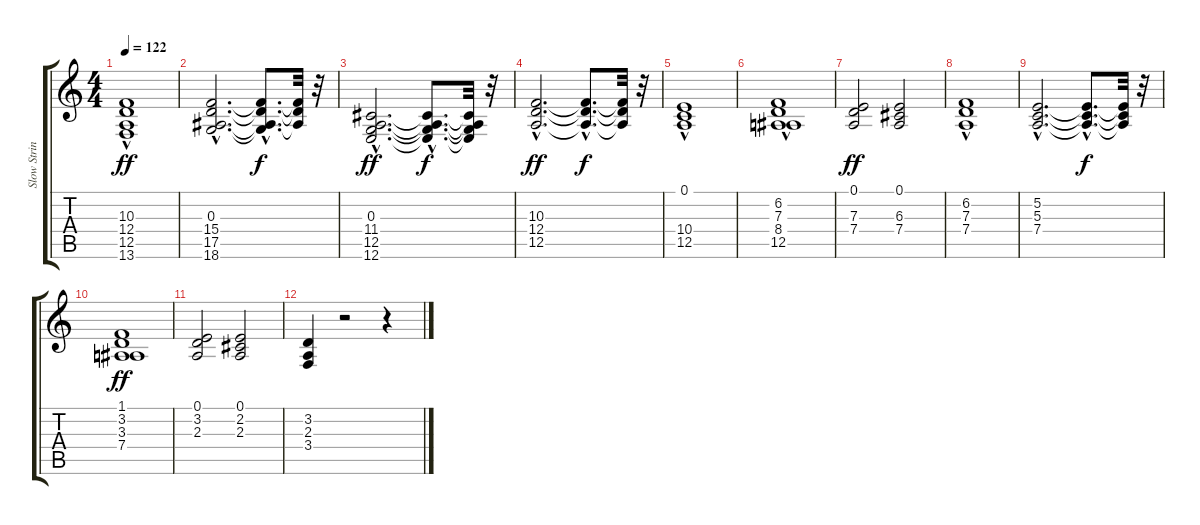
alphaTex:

\track ("Slow Strings" "Slow Strin") {instrument stringensemble2}
\staff {score tabs}
\tuning (E4 B3 G3 D3 A2 E2) {hide}
\ts (4 4)
\tempo 122
\clef g2
\ks c
(10.3{hac} 12.4{hac} 12.5 13.6).1{dy ff} |
(0.3{hac} 15.4{hac} 17.5{hac} 18.6{hac}).2{d} (0.3{hac t} 15.4{hac t} 17.5{hac t} 18.6{hac t}).8{d dy f} (15.4{t} 17.5{t} 18.6{t}).32 r.32 |
(0.3{hac} 11.4{hac} 12.5{hac} 12.6{hac}).2{d dy ff} (0.3{hac t} 11.4{hac t} 12.5{hac t} 12.6{hac t}).8{d dy f} (0.3{t} 11.4{t} 12.5{t} 12.6{t}).32 r.32 |
(10.3{hac} 12.4{hac} 12.5{hac}).2{d dy ff} (10.3{hac t} 12.4{hac t} 12.5{hac t}).8{d dy f} (10.3{t} 12.4{t} 12.5{t}).32 r.32 |
(0.1{hac} 10.4 12.5{hac}).1 |
(6.2 7.3{hac} 8.4{hac} 12.5{hac}).1 |
(0.1 7.3 7.4).2{dy ff} (0.1 6.3 7.4).2 |
(6.2{hac} 7.3{hac} 7.4).1 |
(5.2{hac} 5.3{hac} 7.4{hac}).2{d} (5.2{hac t} 5.3{hac t} 7.4{hac t}).8{d dy f} (5.2{t} 5.3{t} 7.4{t}).32 r.32 |
(1.1 3.2 3.3 7.4).1{dy ff} |
(0.1 3.2 2.3).2 (0.1 2.2 2.3).2 |
(3.2 2.3 3.4).4 r.2 r.4
